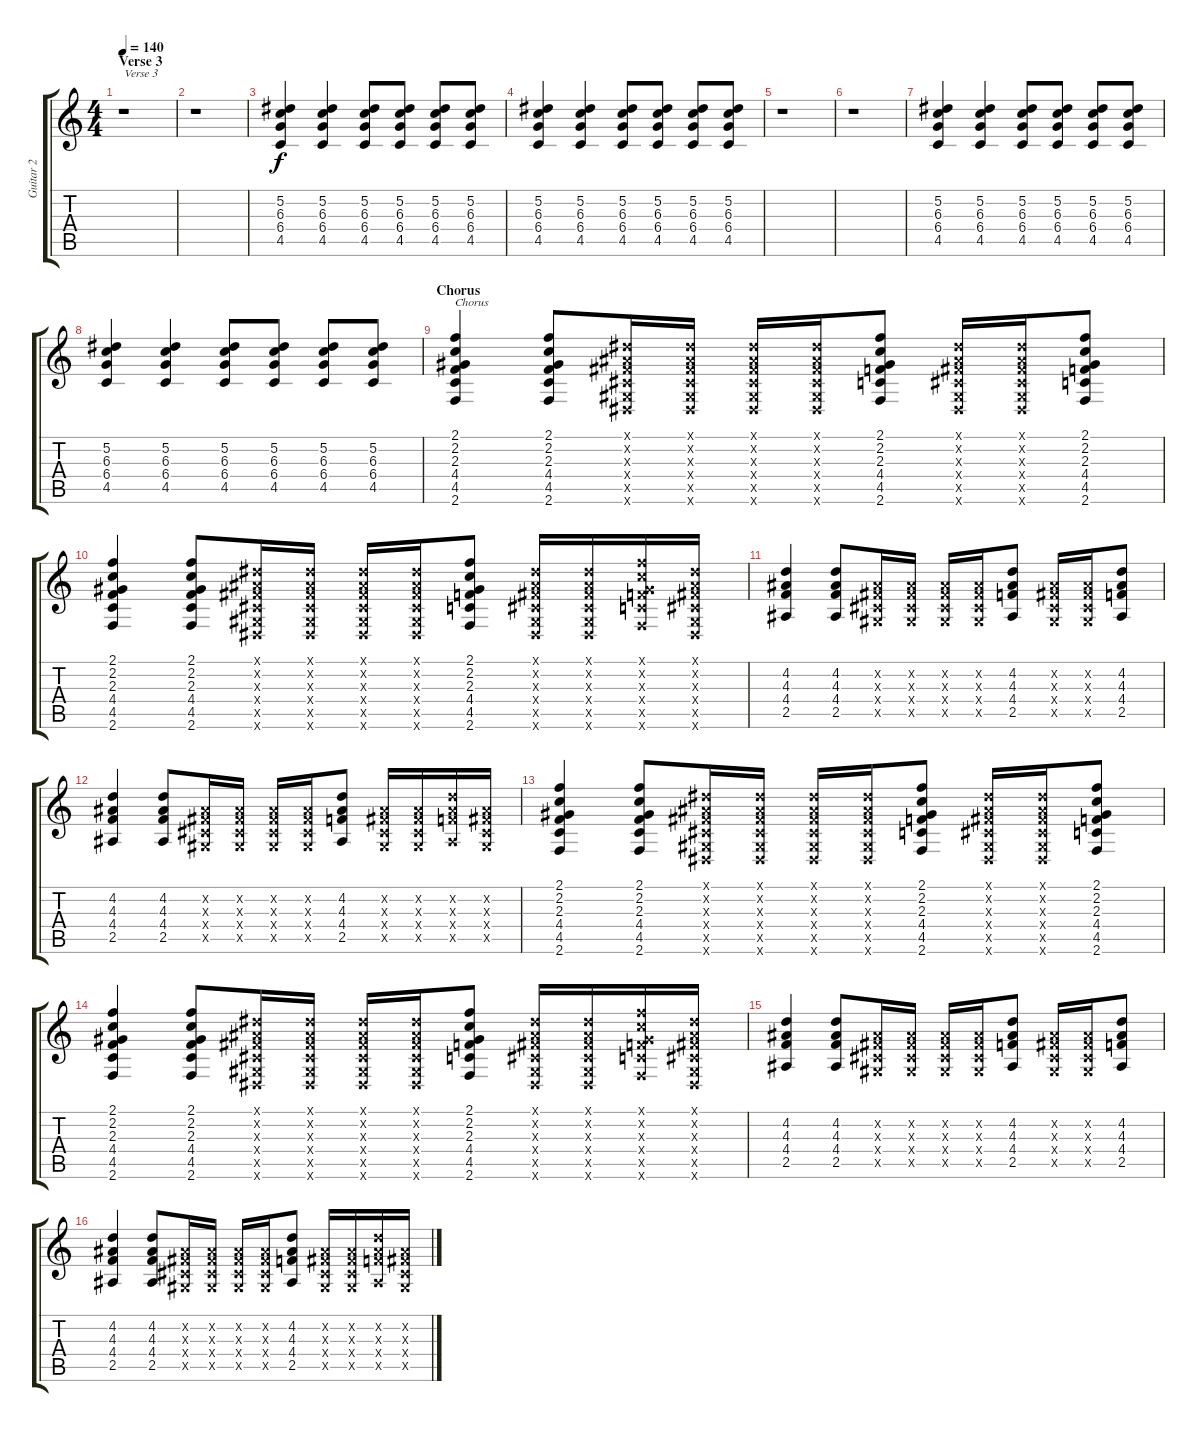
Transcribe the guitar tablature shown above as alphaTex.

\track ("Guitar 2" "Guitar 2") {instrument distortionguitar}
\staff {score tabs}
\tuning (Eb4 Bb3 Gb3 Db3 Ab2 Eb2) {hide}
\ts (4 4)
\section ("" "Verse 3")
\tempo 140
\clef g2
\ks c
r.1{txt "Verse 3" dy f} |
r.1 |
(5.2 6.3 6.4 4.5).4 (5.2 6.3 6.4 4.5).4 (5.2 6.3 6.4 4.5).8 (5.2 6.3 6.4 4.5).8 (5.2 6.3 6.4 4.5).8 (5.2 6.3 6.4 4.5).8 |
(5.2 6.3 6.4 4.5).4 (5.2 6.3 6.4 4.5).4 (5.2 6.3 6.4 4.5).8 (5.2 6.3 6.4 4.5).8 (5.2 6.3 6.4 4.5).8 (5.2 6.3 6.4 4.5).8 |
r.1 |
r.1 |
(5.2 6.3 6.4 4.5).4 (5.2 6.3 6.4 4.5).4 (5.2 6.3 6.4 4.5).8 (5.2 6.3 6.4 4.5).8 (5.2 6.3 6.4 4.5).8 (5.2 6.3 6.4 4.5).8 |
(5.2 6.3 6.4 4.5).4 (5.2 6.3 6.4 4.5).4 (5.2 6.3 6.4 4.5).8 (5.2 6.3 6.4 4.5).8 (5.2 6.3 6.4 4.5).8 (5.2 6.3 6.4 4.5).8 |
\section ("" "Chorus")
(2.1 2.2 2.3 4.4 4.5 2.6).4{txt "Chorus"} (2.1 2.2 2.3 4.4 4.5 2.6).8 (0.1{x} 0.2{x} 0.3{x} 0.4{x} 0.5{x} 0.6{x}).16 (0.1{x} 0.2{x} 0.3{x} 0.4{x} 0.5{x} 0.6{x}).16 (0.1{x} 0.2{x} 0.3{x} 0.4{x} 0.5{x} 0.6{x}).16 (0.1{x} 0.2{x} 0.3{x} 0.4{x} 0.5{x} 0.6{x}).16 (2.1 2.2 2.3 4.4 4.5 2.6).8 (0.1{x} 0.2{x} 0.3{x} 0.4{x} 0.5{x} 0.6{x}).16 (0.1{x} 0.2{x} 0.3{x} 0.4{x} 0.5{x} 0.6{x}).16 (2.1 2.2 2.3 4.4 4.5 2.6).8 |
(2.1 2.2 2.3 4.4 4.5 2.6).4 (2.1 2.2 2.3 4.4 4.5 2.6).8 (0.1{x} 0.2{x} 0.3{x} 0.4{x} 0.5{x} 0.6{x}).16 (0.1{x} 0.2{x} 0.3{x} 0.4{x} 0.5{x} 0.6{x}).16 (0.1{x} 0.2{x} 0.3{x} 0.4{x} 0.5{x} 0.6{x}).16 (0.1{x} 0.2{x} 0.3{x} 0.4{x} 0.5{x} 0.6{x}).16 (2.1 2.2 2.3 4.4 4.5 2.6).8 (0.1{x} 0.2{x} 0.3{x} 0.4{x} 0.5{x} 0.6{x}).16 (0.1{x} 0.2{x} 0.3{x} 0.4{x} 0.5{x} 0.6{x}).16 (2.1{x} 2.2{x} 2.3{x} 4.4{x} 4.5{x} 2.6{x}).16 (0.1{x} 0.2{x} 0.3{x} 0.4{x} 0.5{x} 0.6{x}).16 |
(4.2 4.3 4.4 2.5).4 (4.2 4.3 4.4 2.5).8 (0.2{x} 0.3{x} 0.4{x} 0.5{x}).16 (0.2{x} 0.3{x} 0.4{x} 0.5{x}).16 (0.2{x} 0.3{x} 0.4{x} 0.5{x}).16 (0.2{x} 0.3{x} 0.4{x} 0.5{x}).16 (4.2 4.3 4.4 2.5).8 (0.2{x} 0.3{x} 0.4{x} 0.5{x}).16 (0.2{x} 0.3{x} 0.4{x} 0.5{x}).16 (4.2 4.3 4.4 2.5).8 |
(4.2 4.3 4.4 2.5).4 (4.2 4.3 4.4 2.5).8 (0.2{x} 0.3{x} 0.4{x} 0.5{x}).16 (0.2{x} 0.3{x} 0.4{x} 0.5{x}).16 (0.2{x} 0.3{x} 0.4{x} 0.5{x}).16 (0.2{x} 0.3{x} 0.4{x} 0.5{x}).16 (4.2 4.3 4.4 2.5).8 (0.2{x} 0.3{x} 0.4{x} 0.5{x}).16 (0.2{x} 0.3{x} 0.4{x} 0.5{x}).16 (4.2{x} 4.3{x} 4.4{x} 2.5{x}).16 (0.2{x} 0.3{x} 0.4{x} 0.5{x}).16 |
(2.1 2.2 2.3 4.4 4.5 2.6).4 (2.1 2.2 2.3 4.4 4.5 2.6).8 (0.1{x} 0.2{x} 0.3{x} 0.4{x} 0.5{x} 0.6{x}).16 (0.1{x} 0.2{x} 0.3{x} 0.4{x} 0.5{x} 0.6{x}).16 (0.1{x} 0.2{x} 0.3{x} 0.4{x} 0.5{x} 0.6{x}).16 (0.1{x} 0.2{x} 0.3{x} 0.4{x} 0.5{x} 0.6{x}).16 (2.1 2.2 2.3 4.4 4.5 2.6).8 (0.1{x} 0.2{x} 0.3{x} 0.4{x} 0.5{x} 0.6{x}).16 (0.1{x} 0.2{x} 0.3{x} 0.4{x} 0.5{x} 0.6{x}).16 (2.1 2.2 2.3 4.4 4.5 2.6).8 |
(2.1 2.2 2.3 4.4 4.5 2.6).4 (2.1 2.2 2.3 4.4 4.5 2.6).8 (0.1{x} 0.2{x} 0.3{x} 0.4{x} 0.5{x} 0.6{x}).16 (0.1{x} 0.2{x} 0.3{x} 0.4{x} 0.5{x} 0.6{x}).16 (0.1{x} 0.2{x} 0.3{x} 0.4{x} 0.5{x} 0.6{x}).16 (0.1{x} 0.2{x} 0.3{x} 0.4{x} 0.5{x} 0.6{x}).16 (2.1 2.2 2.3 4.4 4.5 2.6).8 (0.1{x} 0.2{x} 0.3{x} 0.4{x} 0.5{x} 0.6{x}).16 (0.1{x} 0.2{x} 0.3{x} 0.4{x} 0.5{x} 0.6{x}).16 (2.1{x} 2.2{x} 2.3{x} 4.4{x} 4.5{x} 2.6{x}).16 (0.1{x} 0.2{x} 0.3{x} 0.4{x} 0.5{x} 0.6{x}).16 |
(4.2 4.3 4.4 2.5).4 (4.2 4.3 4.4 2.5).8 (0.2{x} 0.3{x} 0.4{x} 0.5{x}).16 (0.2{x} 0.3{x} 0.4{x} 0.5{x}).16 (0.2{x} 0.3{x} 0.4{x} 0.5{x}).16 (0.2{x} 0.3{x} 0.4{x} 0.5{x}).16 (4.2 4.3 4.4 2.5).8 (0.2{x} 0.3{x} 0.4{x} 0.5{x}).16 (0.2{x} 0.3{x} 0.4{x} 0.5{x}).16 (4.2 4.3 4.4 2.5).8 |
(4.2 4.3 4.4 2.5).4 (4.2 4.3 4.4 2.5).8 (0.2{x} 0.3{x} 0.4{x} 0.5{x}).16 (0.2{x} 0.3{x} 0.4{x} 0.5{x}).16 (0.2{x} 0.3{x} 0.4{x} 0.5{x}).16 (0.2{x} 0.3{x} 0.4{x} 0.5{x}).16 (4.2 4.3 4.4 2.5).8 (0.2{x} 0.3{x} 0.4{x} 0.5{x}).16 (0.2{x} 0.3{x} 0.4{x} 0.5{x}).16 (4.2{x} 4.3{x} 4.4{x} 2.5{x}).16 (0.2{x} 0.3{x} 0.4{x} 0.5{x}).16
